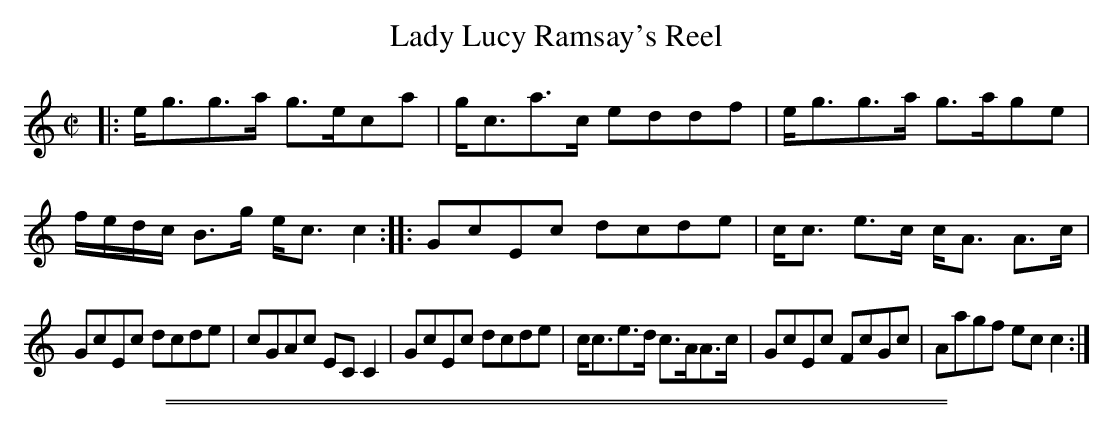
X:1
T: Lady Lucy Ramsay's Reel
M: C|
L: 1/8
K: C
|:\
e<gg>a g>eca | g<ca>c eddf |\
e<gg>a g>age | f/e/d/c/ B>g e<cc2 ::\
GcEc dcde | c<c e>c c<A A>c |
GcEc dcde | cGAc ECC2 |\
GcEc dcde | c<ce>d c>AA>c |\
GcEc FcGc | Aagf ecc2 :|
